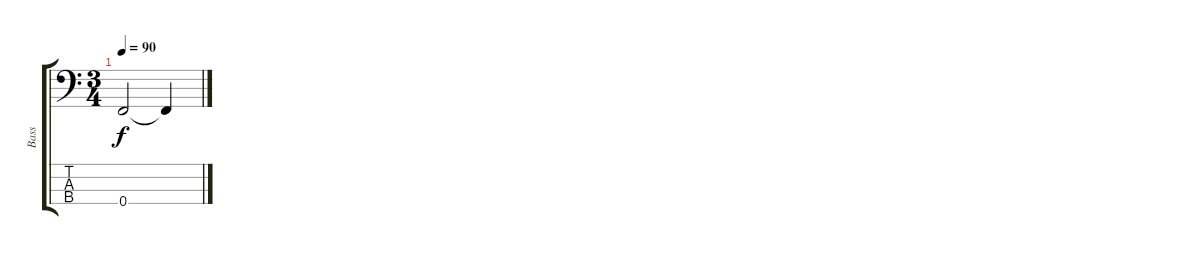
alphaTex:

\track ("Bass" "Bass") {instrument electricbasspick}
\staff {score tabs}
\tuning (Ab2 Eb2 Bb1 F1) {hide}
\ts (3 4)
\tempo 90
\clef f4
\ks c
0.4{t}.2{dy f} 0.4{t}.4
